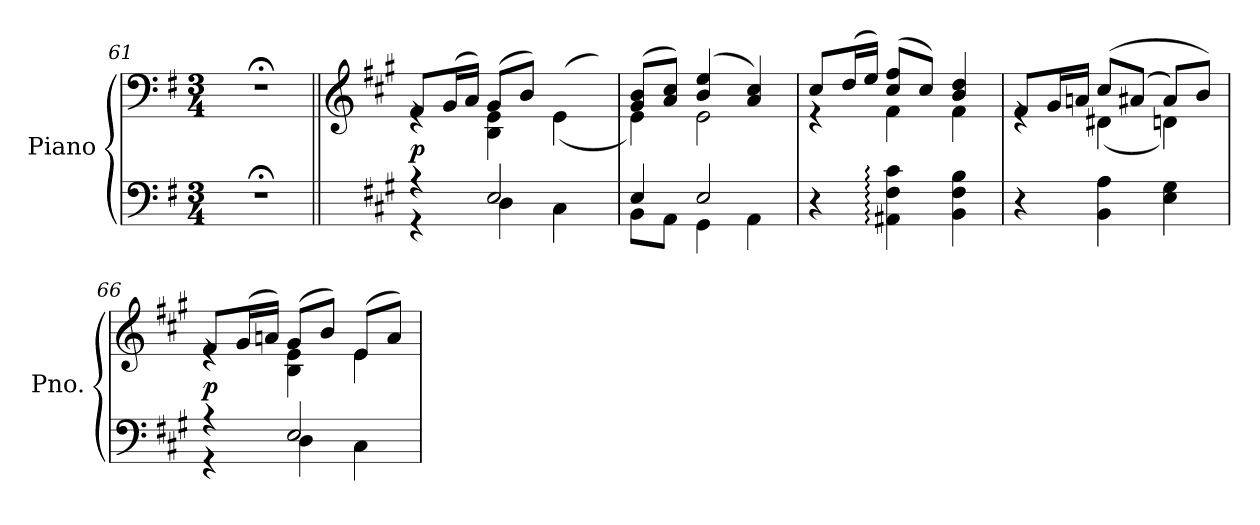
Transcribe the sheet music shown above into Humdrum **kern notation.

**kern	**kern	**dynam
*part1	*part1	*part1
*staff2	*staff1	*staff1/2
*I"Piano	*	*
*I'Pno.	*	*
*clefF4	*clefF4	*
*k[f#]	*k[f#]	*
*M3/4	*M3/4	*
=61	=61	=61
2.r;<	2.r;<	.
=62||	=62||	=62||
*	*clefG2	*
*k[f#c#g#]	*k[f#c#g#]	*
*	*MM80	*
*^	*^	*
!	!	!	!	!LO:DY:a=2
4rGG	4rA	8f#/L	4re	p
.	.	(16g#/L	.	.
.	.	16a/JJ)	.	.
2E/	4D\	(8g#/L	4B\ 4e\	.
.	.	8b/J)	.	.
.	4C#\	(8e/Lyy	(4e\	.
.	.	8a/J)	.	.
=63	=63	=63	=63	=63
4E/	8BB\L	(8g#/ 8b/L	4e\)	.
.	8AA\J	8a/ 8cc#/J)	.	.
2E/	4GG#\	(4b/ 4ee/	2e\	.
.	4AA\	4a/ 4cc#/)	.	.
*v	*v	*	*	*
!!LO:LB:g=z	!!
=64	=64	=64	=64
4r	8cc#/L	4r	.
.	(16dd/L	.	.
.	16ee/JJ)	.	.
4AA#X\: 4F#\: 4c#\:	(8cc#/ 8ff#/L	4f#\	.
.	8cc#/J)	.	.
4BB\ 4F#\ 4B\	4b/ 4dd/	4f#\	.
=65	=65	=65	=65
4r	8f#/L	4re	.
.	16g#/L	.	.
.	16an/JJ	.	.
4BB\ 4A\	(8cc#/L	(4d#X\	.
.	(8a#X/J	.	.
4E\ 4G#\	8a#/L)	4dn\)	.
.	8b/J)	.	.
=66	=66	=66	=66
*^	*	*	*
!	!	!	!	!LO:DY:a=2
4rGG	4rA	8f#/L	4re	p
.	.	(16g#/L	.	.
.	.	16an/JJ)	.	.
2E/	4D\	(8g#/L	4B\ 4e\	.
.	.	8b/J)	.	.
.	4C#\	(8e/L	4e\	.
.	.	8a/J)	.	.
*v	*v	*	*	*
*	*v	*v	*
=	=	=
*-	*-	*-
